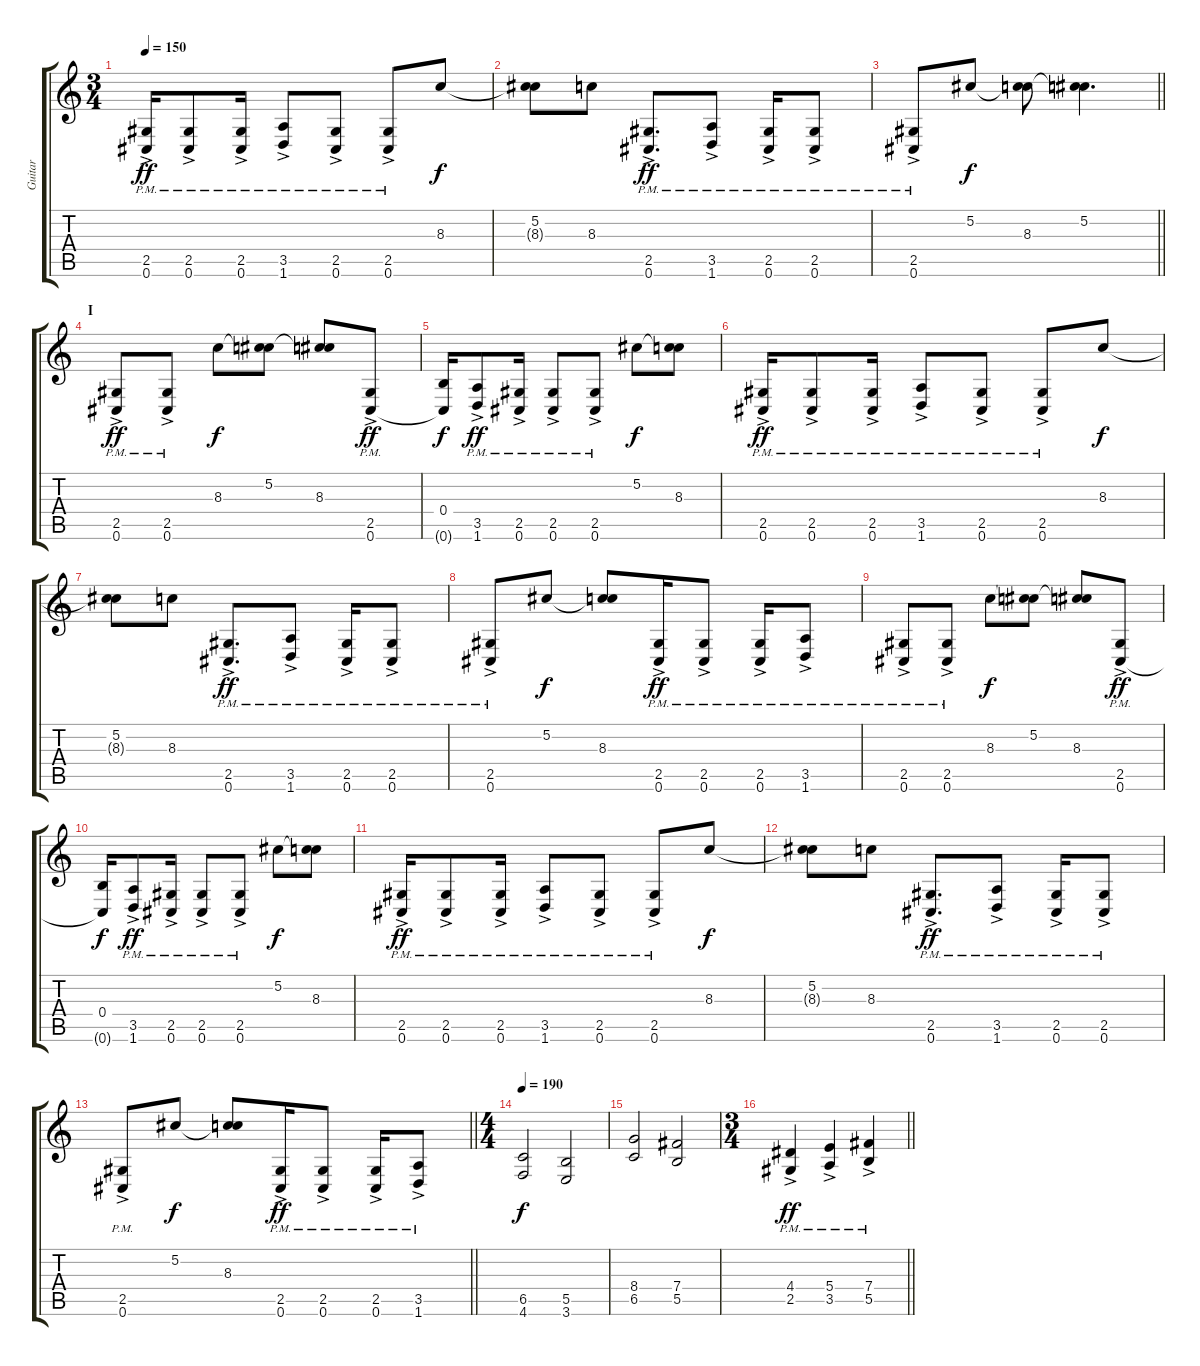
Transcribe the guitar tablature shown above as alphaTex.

\track ("Guitar" "Guitar") {instrument distortionguitar}
\staff {score tabs}
\tuning (Db4 Ab3 E3 B2 Gb2 Db2) {hide}
\ts (3 4)
\tempo 150
\clef g2
\ks c
(2.5{ac pm} 0.6{ac pm}).16{dy ff} (2.5{ac pm} 0.6{ac pm}).8 (2.5{ac pm} 0.6{ac pm}).16 (3.5{ac pm} 1.6{ac pm}).8 (2.5{ac pm} 0.6{ac pm}).8 (2.5{ac pm} 0.6{ac pm}).8 8.3.8{dy f} |
(5.2 8.3{t}).8 8.3.8 (2.5{ac pm} 0.6{ac pm}).8{d dy ff} (3.5{ac pm} 1.6{ac pm}).8 (2.5{ac pm} 0.6{ac pm}).16 (2.5{ac pm} 0.6{ac pm}).8 |
\barLineRight lightlight
(2.5{ac pm} 0.6{ac pm}).8 5.2.8{dy f} (5.2{t} 8.3).8 (5.2 8.3{t}).4{d} |
\section ("" "I")
(2.5{ac pm} 0.6{ac pm}).8{dy ff} (2.5{ac pm} 0.6{ac pm}).8 8.3.8{dy f} (5.2 8.3{t}).8 (5.2{t} 8.3).8 (2.5{ac pm} 0.6{ac pm}).8{dy ff} |
(0.4 0.6{t}).16{dy f} (3.5{ac pm} 1.6{ac pm}).8{dy ff} (2.5{ac pm} 0.6{ac pm}).16 (2.5{ac pm} 0.6{ac pm}).8 (2.5{ac pm} 0.6{ac pm}).8 5.2.8{dy f} (5.2{t} 8.3).8 |
(2.5{ac pm} 0.6{ac pm}).16{dy ff} (2.5{ac pm} 0.6{ac pm}).8 (2.5{ac pm} 0.6{ac pm}).16 (3.5{ac pm} 1.6{ac pm}).8 (2.5{ac pm} 0.6{ac pm}).8 (2.5{ac pm} 0.6{ac pm}).8 8.3.8{dy f} |
(5.2 8.3{t}).8 8.3.8 (2.5{ac pm} 0.6{ac pm}).8{d dy ff} (3.5{ac pm} 1.6{ac pm}).8 (2.5{ac pm} 0.6{ac pm}).16 (2.5{ac pm} 0.6{ac pm}).8 |
(2.5{ac pm} 0.6{ac pm}).8 5.2.8{dy f} (5.2{t} 8.3).8 (2.5{ac pm} 0.6{ac pm}).16{dy ff} (2.5{ac pm} 0.6{ac pm}).8 (2.5{ac pm} 0.6{ac pm}).16 (3.5{ac pm} 1.6{ac pm}).8 |
(2.5{ac pm} 0.6{ac pm}).8 (2.5{ac pm} 0.6{ac pm}).8 8.3.8{dy f} (5.2 8.3{t}).8 (5.2{t} 8.3).8 (2.5{ac pm} 0.6{ac pm}).8{dy ff} |
(0.4 0.6{t}).16{dy f} (3.5{ac pm} 1.6{ac pm}).8{dy ff} (2.5{ac pm} 0.6{ac pm}).16 (2.5{ac pm} 0.6{ac pm}).8 (2.5{ac pm} 0.6{ac pm}).8 5.2.8{dy f} (5.2{t} 8.3).8 |
(2.5{ac pm} 0.6{ac pm}).16{dy ff} (2.5{ac pm} 0.6{ac pm}).8 (2.5{ac pm} 0.6{ac pm}).16 (3.5{ac pm} 1.6{ac pm}).8 (2.5{ac pm} 0.6{ac pm}).8 (2.5{ac pm} 0.6{ac pm}).8 8.3.8{dy f} |
(5.2 8.3{t}).8 8.3.8 (2.5{ac pm} 0.6{ac pm}).8{d dy ff} (3.5{ac pm} 1.6{ac pm}).8 (2.5{ac pm} 0.6{ac pm}).16 (2.5{ac pm} 0.6{ac pm}).8 |
\barLineRight lightlight
(2.5{ac pm} 0.6{ac pm}).8 5.2.8{dy f} (5.2{t} 8.3).8 (2.5{ac pm} 0.6{ac pm}).16{dy ff} (2.5{ac pm} 0.6{ac pm}).8 (2.5{ac pm} 0.6{ac pm}).16 (3.5{ac pm} 1.6{ac pm}).8 |
\ts (4 4)
\section ("" "")
\tempo 190
(6.5 4.6).2{dy f} (5.5 3.6).2 |
(8.4 6.5).2 (7.4 5.5).2 |
\ts (3 4)
\barLineRight lightlight
(4.4{ac pm} 2.5{ac pm}).4{dy ff} (5.4{ac pm} 3.5{ac pm}).4 (7.4{ac pm} 5.5{ac pm}).4
